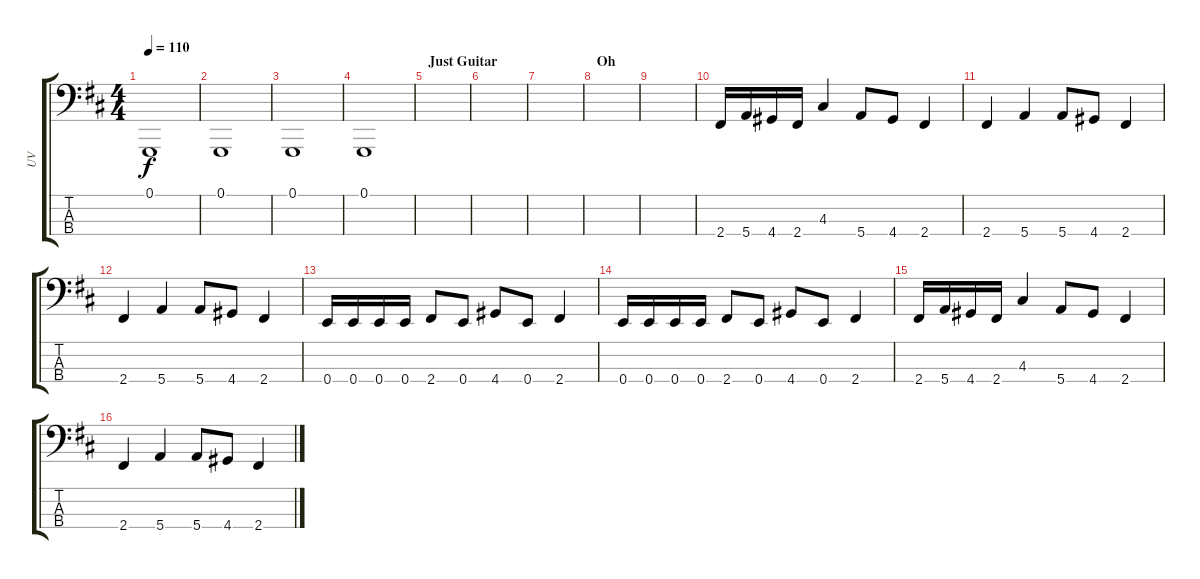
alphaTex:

\track ("UV" "UV") {instrument acousticbass}
\staff {score tabs}
\tuning (G0 D0 A-1 E-1) {hide}
\ts (4 4)
\tempo 110
\clef f4
\ks bminor
0.1.1{dy f} |
0.1.1 |
0.1.1 |
0.1.1 |
\section ("" "Just Guitar")
|
|
|
\section ("" "Oh")
|
|
2.4.16 5.4.16 4.4.16 2.4.16 4.3.4 5.4.8 4.4.8 2.4.4 |
2.4.4 5.4.4 5.4.8 4.4.8 2.4.4 |
2.4.4 5.4.4 5.4.8 4.4.8 2.4.4 |
0.4.16 0.4.16 0.4.16 0.4.16 2.4.8 0.4.8 4.4.8 0.4.8 2.4.4 |
0.4.16 0.4.16 0.4.16 0.4.16 2.4.8 0.4.8 4.4.8 0.4.8 2.4.4 |
2.4.16 5.4.16 4.4.16 2.4.16 4.3.4 5.4.8 4.4.8 2.4.4 |
2.4.4 5.4.4 5.4.8 4.4.8 2.4.4
